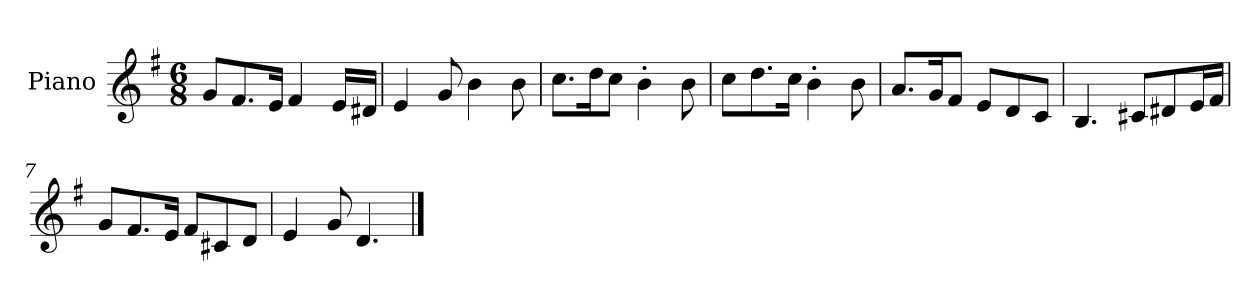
**kern
*part1
*staff1
*I"Piano
*I'Pno.
*clefG2
*k[f#]
*M6/8
*MM120
=1
8g/L
8.f#/
16e/Jk
4f#/
16e/LL
16d#X/JJ
=2
4e/
8g/
4b\
8b\
=3
8.cc\L
16dd\K
8cc\J
4b'\
8b\
=4
8cc\L
8.dd\
16cc\Jk
4b'\
8b\
=5
8.a/L
16g/K
8f#/J
8e/L
8d/
8c/J
=6
4.B/
8c#X/L
8d#X/
16e/L
16f#/JJ
=7
8g/L
8.f#/
16e/Jk
8f#/L
8c#X/
8d/J
!!LO:LB:g=z
=8
4e/
8g/
4.d/
==
*-
